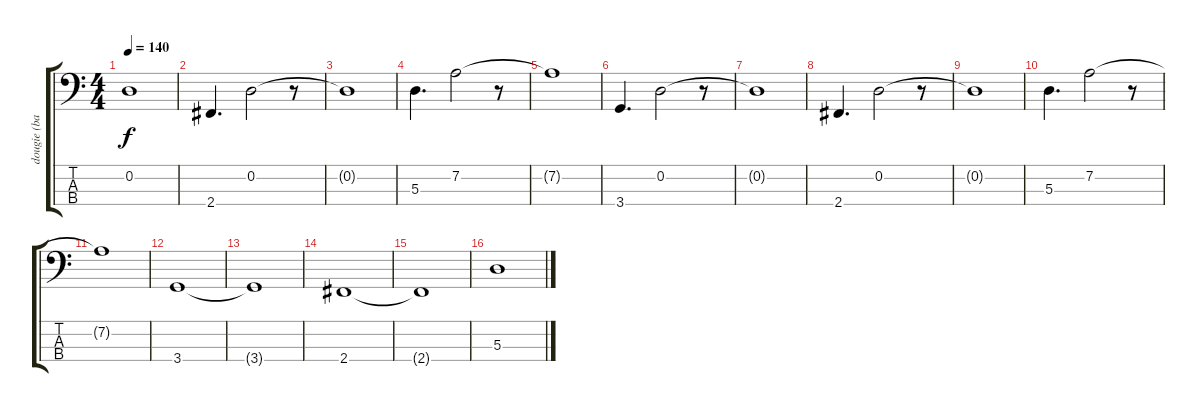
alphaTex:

\track ("dougie (bass)" "dougie (ba") {instrument electricbassfinger}
\staff {score tabs}
\tuning (G2 D2 A1 E1) {hide}
\ts (4 4)
\tempo 140
\clef f4
\ks c
0.2{t}.1{dy f} |
2.4.4{d} 0.2.2 r.8 |
0.2{t}.1 |
5.3.4{d} 7.2.2 r.8 |
7.2{t}.1 |
3.4.4{d} 0.2.2 r.8 |
0.2{t}.1 |
2.4.4{d} 0.2.2 r.8 |
0.2{t}.1 |
5.3.4{d} 7.2.2 r.8 |
7.2{t}.1 |
3.4.1 |
3.4{t}.1 |
2.4.1 |
2.4{t}.1 |
5.3.1
